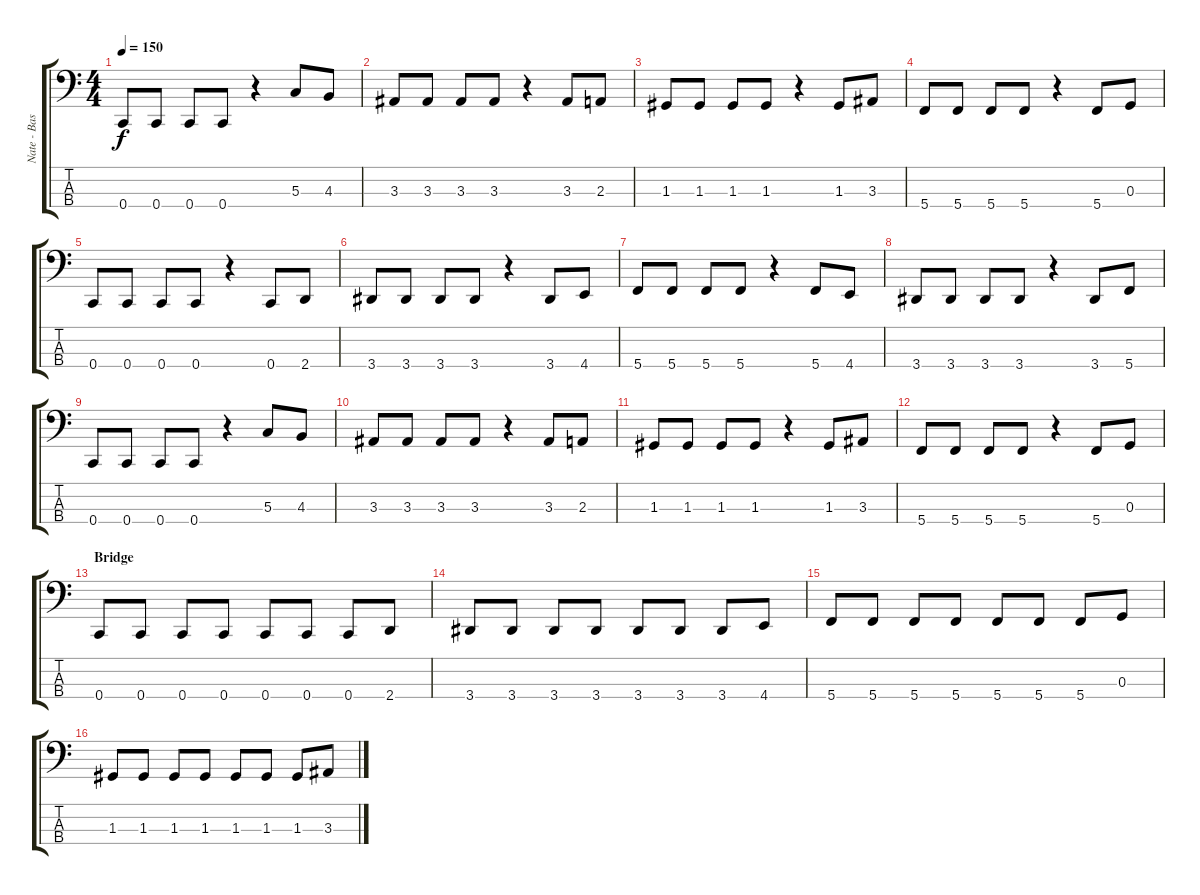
\track ("Nate - Bass" "Nate - Bas") {instrument electricbassfinger}
\staff {score tabs}
\tuning (F2 C2 G1 C1) {hide}
\ts (4 4)
\tempo 150
\clef f4
\ks c
0.4.8{dy f} 0.4.8 0.4.8 0.4.8 r.4 5.3.8 4.3.8 |
3.3.8 3.3.8 3.3.8 3.3.8 r.4 3.3.8 2.3.8 |
1.3.8 1.3.8 1.3.8 1.3.8 r.4 1.3.8 3.3.8 |
5.4.8 5.4.8 5.4.8 5.4.8 r.4 5.4.8 0.3.8 |
0.4.8 0.4.8 0.4.8 0.4.8 r.4 0.4.8 2.4.8 |
3.4.8 3.4.8 3.4.8 3.4.8 r.4 3.4.8 4.4.8 |
5.4.8 5.4.8 5.4.8 5.4.8 r.4 5.4.8 4.4.8 |
3.4.8 3.4.8 3.4.8 3.4.8 r.4 3.4.8 5.4.8 |
0.4.8 0.4.8 0.4.8 0.4.8 r.4 5.3.8 4.3.8 |
3.3.8 3.3.8 3.3.8 3.3.8 r.4 3.3.8 2.3.8 |
1.3.8 1.3.8 1.3.8 1.3.8 r.4 1.3.8 3.3.8 |
5.4.8 5.4.8 5.4.8 5.4.8 r.4 5.4.8 0.3.8 |
\section ("" "Bridge")
0.4.8 0.4.8 0.4.8 0.4.8 0.4.8 0.4.8 0.4.8 2.4.8 |
3.4.8 3.4.8 3.4.8 3.4.8 3.4.8 3.4.8 3.4.8 4.4.8 |
5.4.8 5.4.8 5.4.8 5.4.8 5.4.8 5.4.8 5.4.8 0.3.8 |
1.3.8 1.3.8 1.3.8 1.3.8 1.3.8 1.3.8 1.3.8 3.3.8
